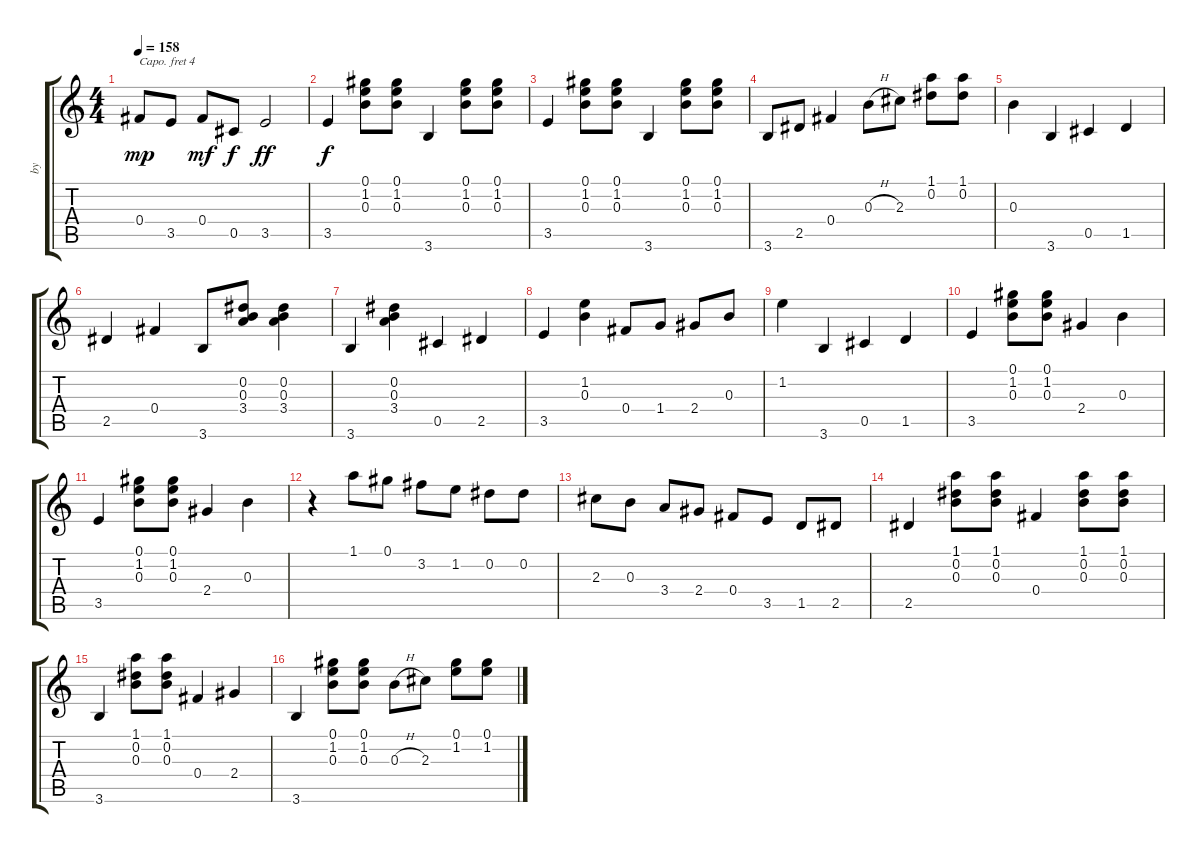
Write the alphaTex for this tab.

\track ("by" "by") {instrument acousticguitarsteel}
\staff {score tabs}
\capo 4
\tuning (E4 B3 G3 D3 A2 E2) {hide}
\ts (4 4)
\tempo 158
\clef g2
\ks c
0.4.8{dy mp} 3.5.8 0.4.8{dy mf} 0.5.8{dy f} 3.5.2{dy ff} |
3.5.4{dy f} (0.1 1.2 0.3).8 (0.1 1.2 0.3).8 3.6.4 (0.1 1.2 0.3).8 (0.1 1.2 0.3).8 |
3.5.4 (0.1 1.2 0.3).8 (0.1 1.2 0.3).8 3.6.4 (0.1 1.2 0.3).8 (0.1 1.2 0.3).8 |
3.6.8 2.5.8 0.4.4 0.3{h}.8 2.3.8 (1.1 0.2).8 (1.1 0.2).8 |
0.3.4 3.6.4 0.5.4 1.5.4 |
2.5.4 0.4.4 3.6.8 (0.2 0.3 3.4).8 (0.2 0.3 3.4).4 |
3.6.4 (0.2 0.3 3.4).4 0.5.4 2.5.4 |
3.5.4 (1.2 0.3).4 0.4.8 1.4.8 2.4.8 0.3.8 |
1.2.4 3.6.4 0.5.4 1.5.4 |
3.5.4 (0.1 1.2 0.3).8 (0.1 1.2 0.3).8 2.4.4 0.3.4 |
3.5.4 (0.1 1.2 0.3).8 (0.1 1.2 0.3).8 2.4.4 0.3.4 |
r.4 1.1.8 0.1.8 3.2.8 1.2.8 0.2.8 0.2.8 |
2.3.8 0.3.8 3.4.8 2.4.8 0.4.8 3.5.8 1.5.8 2.5.8 |
2.5.4 (1.1 0.2 0.3).8 (1.1 0.2 0.3).8 0.4.4 (1.1 0.2 0.3).8 (1.1 0.2 0.3).8 |
3.6.4 (1.1 0.2 0.3).8 (1.1 0.2 0.3).8 0.4.4 2.4.4 |
3.6.4 (0.1 1.2 0.3).8 (0.1 1.2 0.3).8 0.3{h}.8 2.3.8 (0.1 1.2).8 (0.1 1.2).8
